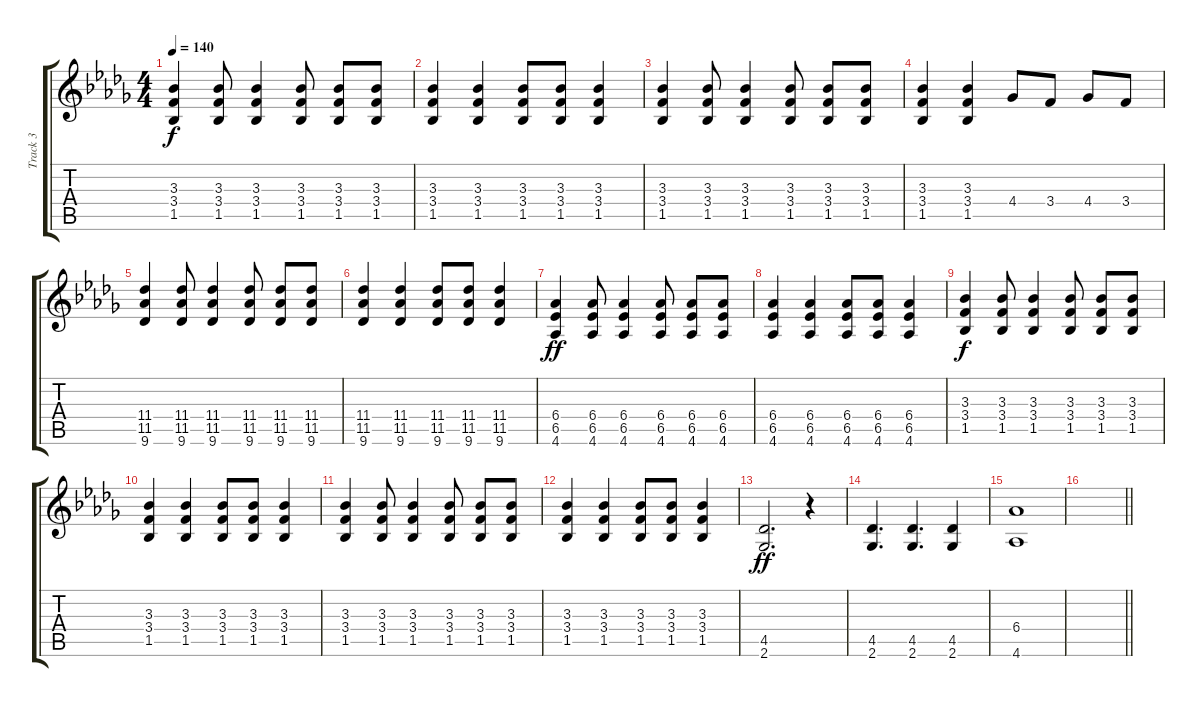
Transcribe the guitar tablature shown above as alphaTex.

\track ("Track 3" "Track 3") {instrument electricguitarclean}
\staff {score tabs}
\tuning (E4 B3 G3 D3 A2 E2) {hide}
\ts (4 4)
\tempo 140
\clef g2
\ks db
(3.3 3.4 1.5).4{dy f} (3.3 3.4 1.5).8 (3.3 3.4 1.5).4 (3.3 3.4 1.5).8 (3.3 3.4 1.5).8 (3.3 3.4 1.5).8 |
(3.3 3.4 1.5).4 (3.3 3.4 1.5).4 (3.3 3.4 1.5).8 (3.3 3.4 1.5).8 (3.3 3.4 1.5).4 |
(3.3 3.4 1.5).4 (3.3 3.4 1.5).8 (3.3 3.4 1.5).4 (3.3 3.4 1.5).8 (3.3 3.4 1.5).8 (3.3 3.4 1.5).8 |
(3.3 3.4 1.5).4 (3.3 3.4 1.5).4 4.4.8 3.4.8 4.4.8 3.4.8 |
(11.4 11.5 9.6).4 (11.4 11.5 9.6).8 (11.4 11.5 9.6).4 (11.4 11.5 9.6).8 (11.4 11.5 9.6).8 (11.4 11.5 9.6).8 |
(11.4 11.5 9.6).4 (11.4 11.5 9.6).4 (11.4 11.5 9.6).8 (11.4 11.5 9.6).8 (11.4 11.5 9.6).4 |
(6.4 6.5 4.6).4{dy ff} (6.4 6.5 4.6).8 (6.4 6.5 4.6).4 (6.4 6.5 4.6).8 (6.4 6.5 4.6).8 (6.4 6.5 4.6).8 |
(6.4 6.5 4.6).4 (6.4 6.5 4.6).4 (6.4 6.5 4.6).8 (6.4 6.5 4.6).8 (6.4 6.5 4.6).4 |
(3.3 3.4 1.5).4{dy f} (3.3 3.4 1.5).8 (3.3 3.4 1.5).4 (3.3 3.4 1.5).8 (3.3 3.4 1.5).8 (3.3 3.4 1.5).8 |
(3.3 3.4 1.5).4 (3.3 3.4 1.5).4 (3.3 3.4 1.5).8 (3.3 3.4 1.5).8 (3.3 3.4 1.5).4 |
(3.3 3.4 1.5).4 (3.3 3.4 1.5).8 (3.3 3.4 1.5).4 (3.3 3.4 1.5).8 (3.3 3.4 1.5).8 (3.3 3.4 1.5).8 |
(3.3 3.4 1.5).4 (3.3 3.4 1.5).4 (3.3 3.4 1.5).8 (3.3 3.4 1.5).8 (3.3 3.4 1.5).4 |
(4.5 2.6).2{d dy ff} r.4 |
(4.5 2.6).4{d} (4.5 2.6).4{d} (4.5 2.6).4 |
(6.4 4.6).1 |
\barLineRight lightlight
